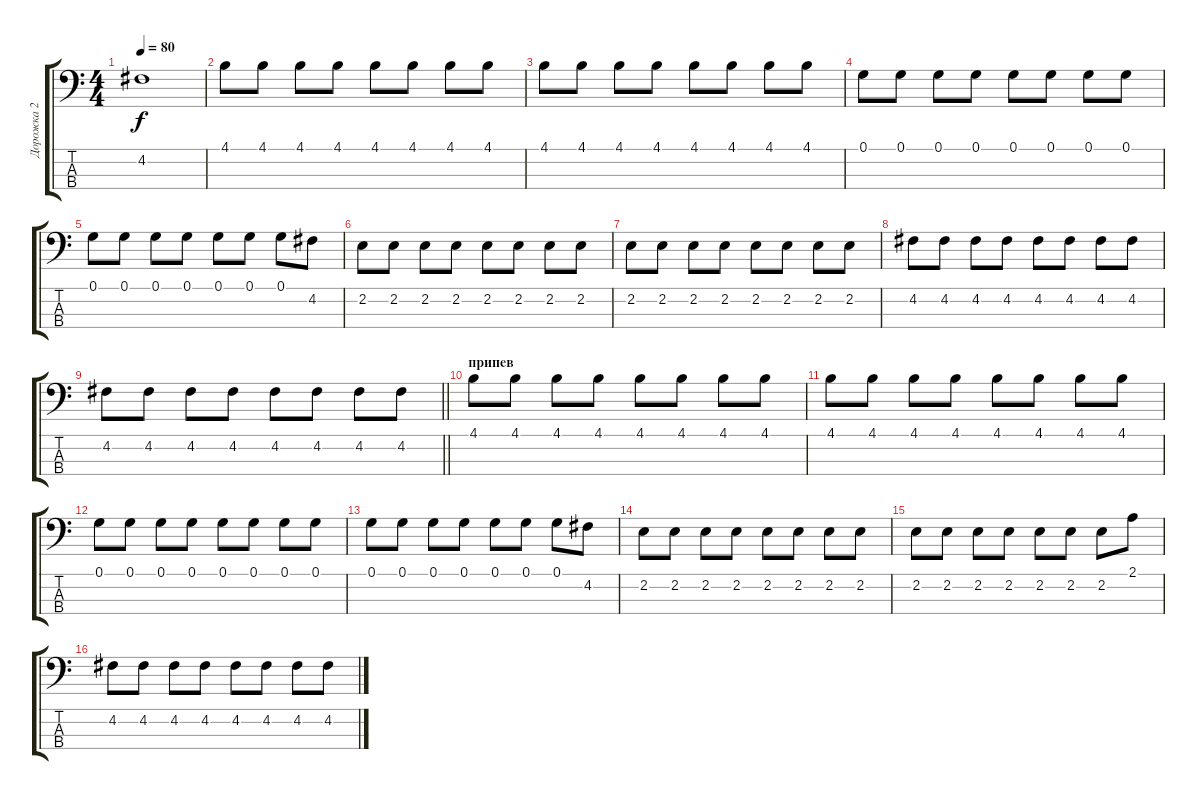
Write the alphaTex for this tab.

\track ("Дорожка 2" "Дорожка 2") {instrument electricbassfinger}
\staff {score tabs}
\tuning (G2 D2 A1 E1) {hide}
\ts (4 4)
\tempo 80
\clef f4
\ks c
4.2{t}.1{dy f} |
4.1.8 4.1.8 4.1.8 4.1.8 4.1.8 4.1.8 4.1.8 4.1.8 |
4.1.8 4.1.8 4.1.8 4.1.8 4.1.8 4.1.8 4.1.8 4.1.8 |
0.1.8 0.1.8 0.1.8 0.1.8 0.1.8 0.1.8 0.1.8 0.1.8 |
0.1.8 0.1.8 0.1.8 0.1.8 0.1.8 0.1.8 0.1.8 4.2.8 |
2.2.8 2.2.8 2.2.8 2.2.8 2.2.8 2.2.8 2.2.8 2.2.8 |
2.2.8 2.2.8 2.2.8 2.2.8 2.2.8 2.2.8 2.2.8 2.2.8 |
4.2.8 4.2.8 4.2.8 4.2.8 4.2.8 4.2.8 4.2.8 4.2.8 |
\barLineRight lightlight
4.2.8 4.2.8 4.2.8 4.2.8 4.2.8 4.2.8 4.2.8 4.2.8 |
\section ("" "припев")
4.1.8 4.1.8 4.1.8 4.1.8 4.1.8 4.1.8 4.1.8 4.1.8 |
4.1.8 4.1.8 4.1.8 4.1.8 4.1.8 4.1.8 4.1.8 4.1.8 |
0.1.8 0.1.8 0.1.8 0.1.8 0.1.8 0.1.8 0.1.8 0.1.8 |
0.1.8 0.1.8 0.1.8 0.1.8 0.1.8 0.1.8 0.1.8 4.2.8 |
2.2.8 2.2.8 2.2.8 2.2.8 2.2.8 2.2.8 2.2.8 2.2.8 |
2.2.8 2.2.8 2.2.8 2.2.8 2.2.8 2.2.8 2.2.8 2.1.8 |
4.2.8 4.2.8 4.2.8 4.2.8 4.2.8 4.2.8 4.2.8 4.2.8
